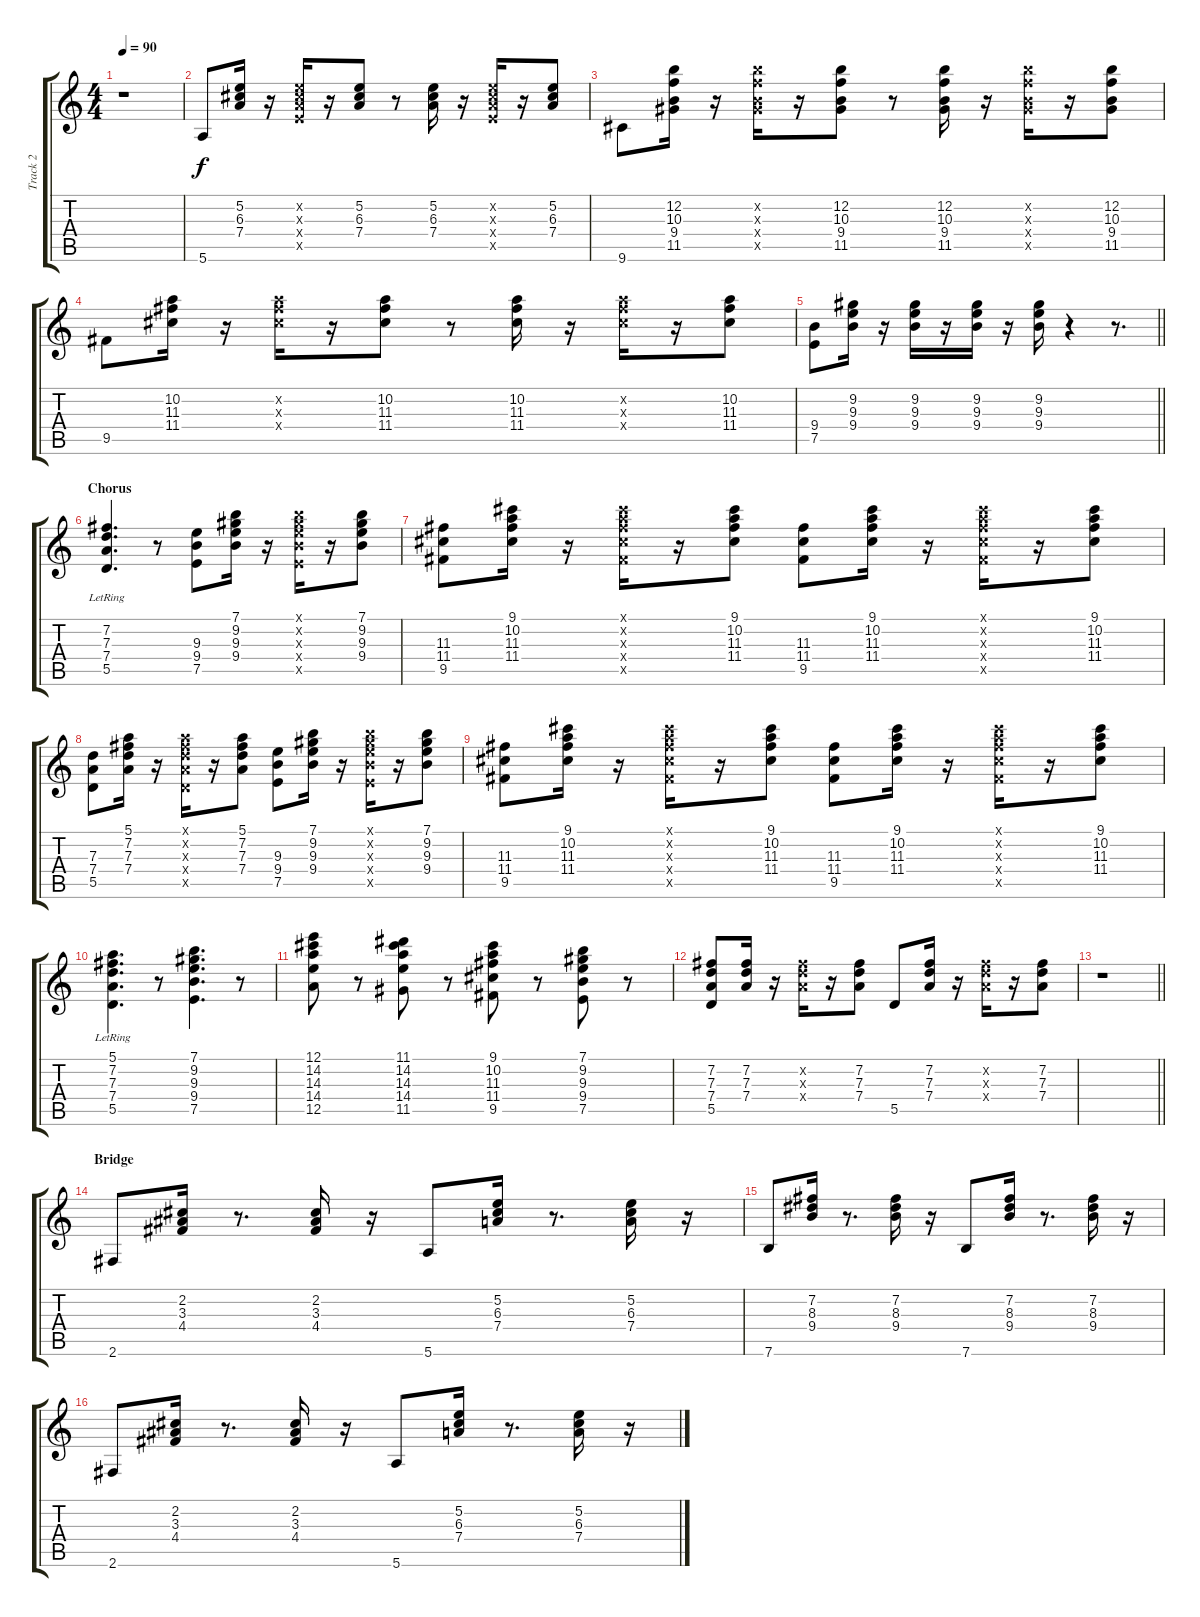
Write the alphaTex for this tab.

\track ("Track 2" "Track 2") {instrument acousticguitarnylon}
\staff {score tabs}
\tuning (E4 B3 G3 D3 A2 E2) {hide}
\ts (4 4)
\tempo 90
\clef g2
\ks c
r.1{dy f} |
5.6.8 (5.2 6.3 7.4).16 r.16 (5.2{x} 6.3{x} 7.4{x} 7.5{x}).16 r.16 (5.2 6.3 7.4).8 r.8 (5.2 6.3 7.4).16 r.16 (5.2{x} 6.3{x} 7.4{x} 7.5{x}).16 r.16 (5.2 6.3 7.4).8 |
9.6.8 (12.2 10.3 9.4 11.5).16 r.16 (12.2{x} 10.3{x} 9.4{x} 11.5{x}).16 r.16 (12.2 10.3 9.4 11.5).8 r.8 (12.2 10.3 9.4 11.5).16 r.16 (12.2{x} 10.3{x} 9.4{x} 11.5{x}).16 r.16 (12.2 10.3 9.4 11.5).8 |
9.5.8 (10.2 11.3 11.4).16 r.16 (10.2{x} 11.3{x} 11.4{x}).16 r.16 (10.2 11.3 11.4).8 r.8 (10.2 11.3 11.4).16 r.16 (10.2{x} 11.3{x} 11.4{x}).16 r.16 (10.2 11.3 11.4).8 |
\barLineRight lightlight
(9.4 7.5).8 (9.2 9.3 9.4).16 r.16 (9.2 9.3 9.4).16 r.16 (9.2 9.3 9.4).16 r.16 (9.2 9.3 9.4).16 r.4 r.8{d} |
\section ("" "Chorus")
(7.2{lr} 7.3{lr} 7.4{lr} 5.5{lr}).4{d} r.8 (9.3 9.4 7.5).8 (7.1 9.2 9.3 9.4).16 r.16 (7.1{x} 9.2{x} 9.3{x} 9.4{x} 7.5{x}).16 r.16 (7.1 9.2 9.3 9.4).8 |
(11.3 11.4 9.5).8 (9.1 10.2 11.3 11.4).16 r.16 (9.1{x} 10.2{x} 11.3{x} 11.4{x} 9.5{x}).16 r.16 (9.1 10.2 11.3 11.4).8 (11.3 11.4 9.5).8 (9.1 10.2 11.3 11.4).16 r.16 (9.1{x} 10.2{x} 11.3{x} 11.4{x} 9.5{x}).16 r.16 (9.1 10.2 11.3 11.4).8 |
(7.3 7.4 5.5).8 (5.1 7.2 7.3 7.4).16 r.16 (5.1{x} 7.2{x} 7.3{x} 7.4{x} 5.5{x}).16 r.16 (5.1 7.2 7.3 7.4).8 (9.3 9.4 7.5).8 (7.1 9.2 9.3 9.4).16 r.16 (7.1{x} 9.2{x} 9.3{x} 9.4{x} 7.5{x}).16 r.16 (7.1 9.2 9.3 9.4).8 |
(11.3 11.4 9.5).8 (9.1 10.2 11.3 11.4).16 r.16 (9.1{x} 10.2{x} 11.3{x} 11.4{x} 9.5{x}).16 r.16 (9.1 10.2 11.3 11.4).8 (11.3 11.4 9.5).8 (9.1 10.2 11.3 11.4).16 r.16 (9.1{x} 10.2{x} 11.3{x} 11.4{x} 9.5{x}).16 r.16 (9.1 10.2 11.3 11.4).8 |
(5.1{lr} 7.2{lr} 7.3{lr} 7.4{lr} 5.5{lr}).4{d} r.8 (7.1 9.2 9.3 9.4 7.5).4{d} r.8 |
(12.1 14.2 14.3 14.4 12.5).8 r.8 (11.1 14.2 14.3 14.4 11.5).8 r.8 (9.1 10.2 11.3 11.4 9.5).8 r.8 (7.1 9.2 9.3 9.4 7.5).8 r.8 |
(7.2 7.3 7.4 5.5).8 (7.2 7.3 7.4).16 r.16 (7.2{x} 7.3{x} 7.4{x}).16 r.16 (7.2 7.3 7.4).8 5.5.8 (7.2 7.3 7.4).16 r.16 (7.2{x} 7.3{x} 7.4{x}).16 r.16 (7.2 7.3 7.4).8 |
\barLineRight lightlight
r.1 |
\section ("" "Bridge")
2.6.8 (2.2 3.3 4.4).16 r.8{d} (2.2 3.3 4.4).16 r.16 5.6.8 (5.2 6.3 7.4).16 r.8{d} (5.2 6.3 7.4).16 r.16 |
7.6.8 (7.2 8.3 9.4).16 r.8{d} (7.2 8.3 9.4).16 r.16 7.6.8 (7.2 8.3 9.4).16 r.8{d} (7.2 8.3 9.4).16 r.16 |
2.6.8 (2.2 3.3 4.4).16 r.8{d} (2.2 3.3 4.4).16 r.16 5.6.8 (5.2 6.3 7.4).16 r.8{d} (5.2 6.3 7.4).16 r.16
